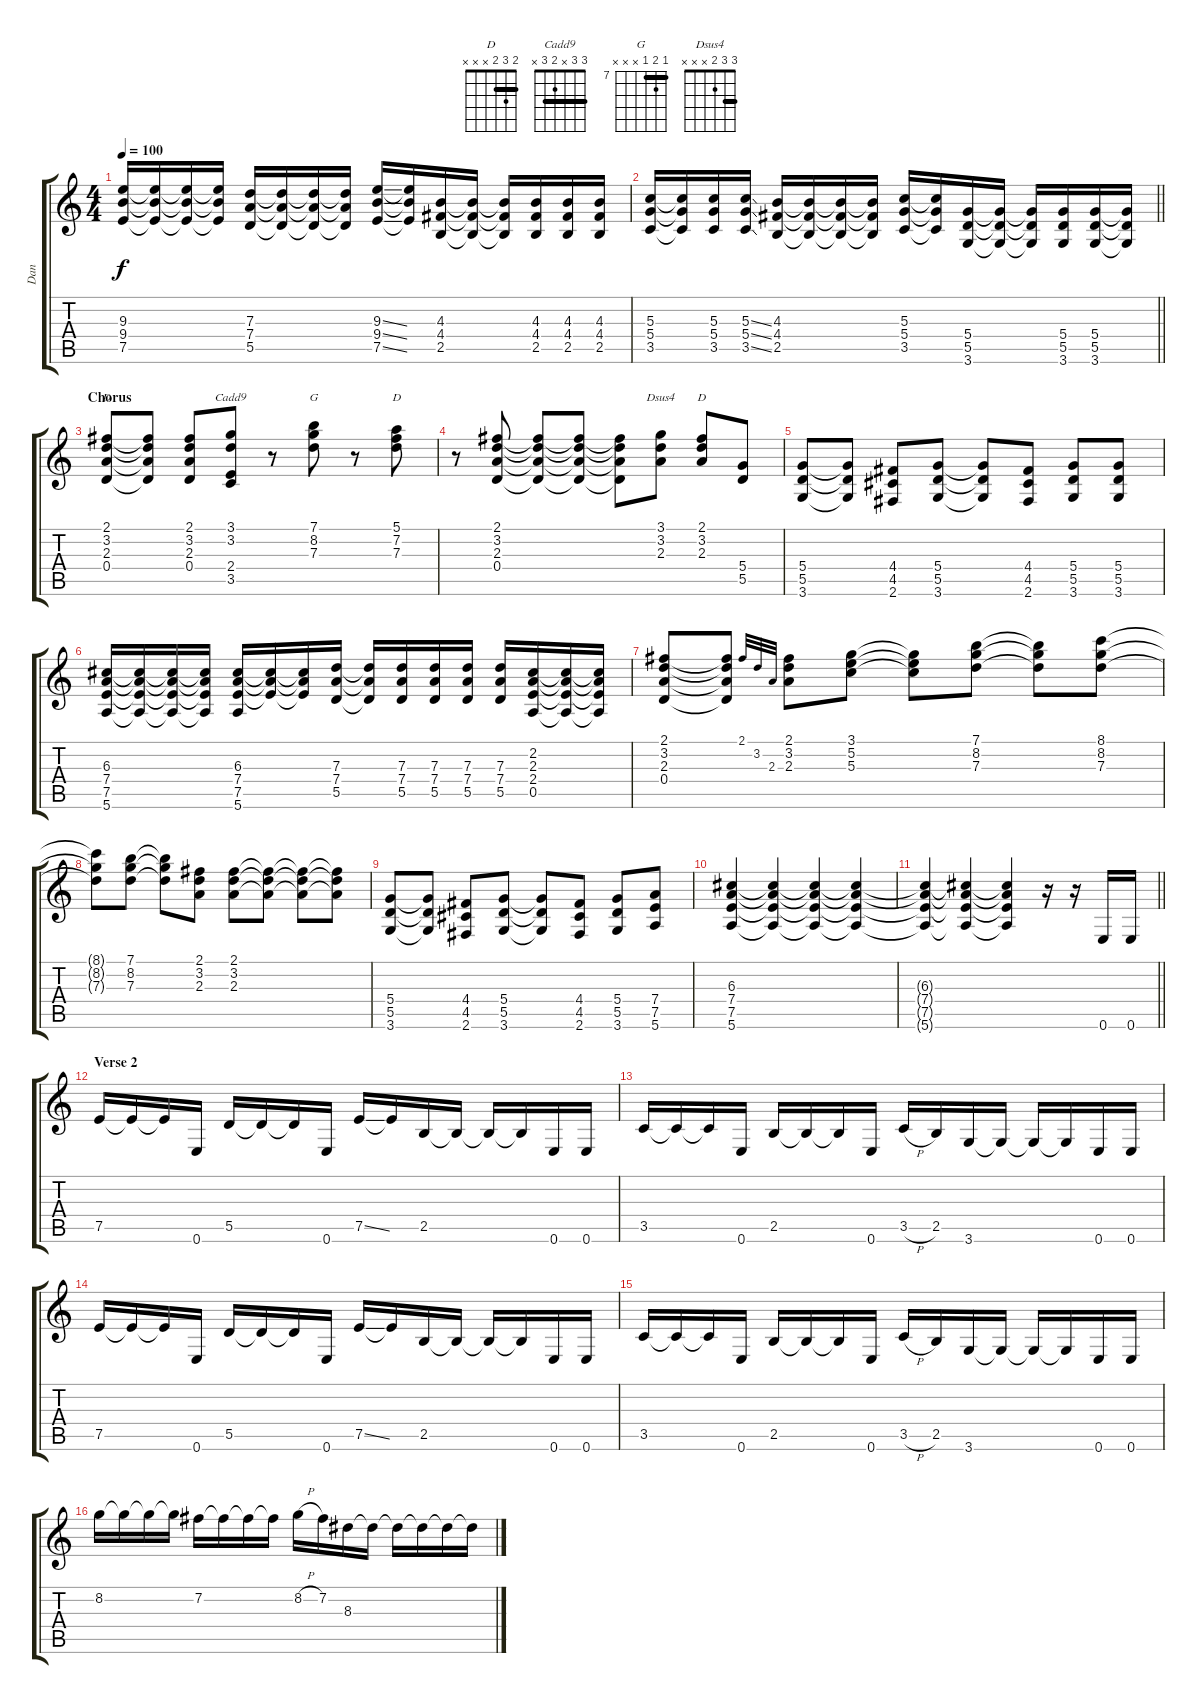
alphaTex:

\track ("Dan" "Dan") {instrument overdrivenguitar}
\staff {score tabs}
\tuning (E4 B3 G3 D3 A2 E2) {hide}
\chord ("D" 2 3 2 0 x x) {barre 2}
\chord ("Cadd9" 3 3 x 2 3 x) {barre 3}
\chord ("G" 7 8 7 x x x) {firstfret 7 barre 7}
\chord ("D" 5 7 7 x x x) {firstfret 5}
\chord ("Dsus4" 3 3 2 x x x) {barre 3}
\chord ("D" 2 3 2 x x x) {barre 2}
\ts (4 4)
\tempo 100
\clef g2
\ks c
(9.3 9.4 7.5).16{dy f} (9.3{t} 9.4{t} 7.5{t}).16 (9.3{t} 9.4{t} 7.5{t}).16 (9.3{t} 9.4{t} 7.5{t}).16 (7.3 7.4 5.5).16 (7.3{t} 7.4{t} 5.5{t}).16 (7.3{t} 7.4{t} 5.5{t}).16 (7.3{t} 7.4{t} 5.5{t}).16 (9.3{ss} 9.4{ss} 7.5{ss}).16 (9.3{t} 9.4{t} 7.5{t}).16 (4.3 4.4 2.5).16 (4.3{t} 4.4{t} 2.5{t}).16 (4.3{t} 4.4{t} 2.5{t}).16 (4.3 4.4 2.5).16 (4.3 4.4 2.5).16 (4.3 4.4 2.5).16 |
\barLineRight lightlight
(5.3 5.4 3.5).16 (5.3{t} 5.4{t} 3.5{t}).16 (5.3 5.4 3.5).16 (5.3{ss} 5.4{ss} 3.5{ss}).16 (4.3 4.4 2.5).16 (4.3{t} 4.4{t} 2.5{t}).16 (4.3{t} 4.4{t} 2.5{t}).16 (4.3{t} 4.4{t} 2.5{t}).16 (5.3 5.4 3.5).16 (5.3{t} 5.4{t} 3.5{t}).16 (5.4 5.5 3.6).16 (5.4{t} 5.5{t} 3.6{t}).16 (5.4{t} 5.5{t} 3.6{t}).16 (5.4 5.5 3.6).16 (5.4 5.5 3.6).16 (5.4{t} 5.5{t} 3.6{t}).16 |
\section ("" "Chorus")
(2.1 3.2 2.3 0.4).8{ch "D"} (2.1{t} 3.2{t} 2.3{t} 0.4{t}).8 (2.1 3.2 2.3 0.4).8 (3.1 3.2 2.4 3.5).8{ch "Cadd9"} r.8 (7.1 8.2 7.3).8{ch "G"} r.8 (5.1 7.2 7.3).8{ch "D"} |
r.8 (2.1 3.2 2.3 0.4).8 (2.1{t} 3.2{t} 2.3{t} 0.4{t}).8 (2.1{t} 3.2{t} 2.3{t} 0.4{t}).8 (2.1{t} 3.2{t} 2.3{t} 0.4{t}).8 (3.1 3.2 2.3).8{ch "Dsus4"} (2.1 3.2 2.3).8{ch "D"} (5.4 5.5).8 |
(5.4 5.5 3.6).8 (5.4{t} 5.5{t} 3.6{t}).8 (4.4 4.5 2.6).8 (5.4 5.5 3.6).8 (5.4{t} 5.5{t} 3.6{t}).8 (4.4 4.5 2.6).8 (5.4 5.5 3.6).8 (5.4 5.5 3.6).8 |
(6.3 7.4 7.5 5.6).16 (6.3{t} 7.4{t} 7.5{t} 5.6{t}).16 (6.3{t} 7.4{t} 7.5{t} 5.6{t}).16 (6.3{t} 7.4{t} 7.5{t} 5.6{t}).16 (6.3 7.4 7.5 5.6).16 (6.3{t} 7.4{t} 7.5{t}).16 (6.3{t} 7.4{t} 7.5{t}).16 (7.3 7.4 5.5).16 (7.3{t} 7.4{t} 5.5{t}).16 (7.3 7.4 5.5).16 (7.3 7.4 5.5).16 (7.3 7.4 5.5).16 (7.3 7.4 5.5).16 (2.2 2.3 2.4 0.5).16 (2.2{t} 2.3{t} 2.4{t} 0.5{t}).16 (2.2{t} 2.3{t} 2.4{t} 0.5{t}).16 |
(2.1 3.2 2.3 0.4).8 (2.1{t} 3.2{t} 2.3{t} 0.4{t}).8 2.1.32{gr onbeat} 3.2.32{gr onbeat} 2.3.32{gr onbeat} (2.1 3.2 2.3).8 (3.1 5.2 5.3).8 (3.1{t} 5.2{t} 5.3{t}).8 (7.1 8.2 7.3).8 (7.1{t} 8.2{t} 7.3{t}).8 (8.1 8.2 7.3).8 |
(8.1{t} 8.2{t} 7.3{t}).8 (7.1 8.2 7.3).8 (7.1{t} 8.2{t} 7.3{t}).8 (2.1 3.2 2.3).8 (2.1 3.2 2.3).8 (2.1{t} 3.2{t} 2.3{t}).8 (2.1{t} 3.2{t} 2.3{t}).8 (2.1{t} 3.2{t} 2.3{t}).8 |
(5.4 5.5 3.6).8 (5.4{t} 5.5{t} 3.6{t}).8 (4.4 4.5 2.6).8 (5.4 5.5 3.6).8 (5.4{t} 5.5{t} 3.6{t}).8 (4.4 4.5 2.6).8 (5.4 5.5 3.6).8 (7.4 7.5 5.6).8 |
(6.3 7.4 7.5 5.6).4 (6.3{t} 7.4{t} 7.5{t} 5.6{t}).4 (6.3{t} 7.4{t} 7.5{t} 5.6{t}).4 (6.3{t} 7.4{t} 7.5{t} 5.6{t}).4 |
\barLineRight lightlight
(6.3{t} 7.4{t} 7.5{t} 5.6{t}).4 (6.3{t} 7.4{t} 7.5{t} 5.6{t}).4 (6.3{t} 7.4{t} 7.5{t} 5.6{t}).4 r.16 r.16 0.6.16 0.6.16 |
\section ("" "Verse 2")
7.5.16 7.5{t}.16 7.5{t}.16 0.6.16 5.5.16 5.5{t}.16 5.5{t}.16 0.6.16 7.5{ss}.16 7.5{t}.16 2.5.16 2.5{t}.16 2.5{t}.16 2.5{t}.16 0.6.16 0.6.16 |
3.5.16 3.5{t}.16 3.5{t}.16 0.6.16 2.5.16 2.5{t}.16 2.5{t}.16 0.6.16 3.5{h}.16 2.5.16 3.6.16 3.6{t}.16 3.6{t}.16 3.6{t}.16 0.6.16 0.6.16 |
7.5.16 7.5{t}.16 7.5{t}.16 0.6.16 5.5.16 5.5{t}.16 5.5{t}.16 0.6.16 7.5{ss}.16 7.5{t}.16 2.5.16 2.5{t}.16 2.5{t}.16 2.5{t}.16 0.6.16 0.6.16 |
3.5.16 3.5{t}.16 3.5{t}.16 0.6.16 2.5.16 2.5{t}.16 2.5{t}.16 0.6.16 3.5{h}.16 2.5.16 3.6.16 3.6{t}.16 3.6{t}.16 3.6{t}.16 0.6.16 0.6.16 |
8.2.16 8.2{t}.16 8.2{t}.16 8.2{t}.16 7.2.16 7.2{t}.16 7.2{t}.16 7.2{t}.16 8.2{h}.16 7.2.16 8.3.16 8.3{t}.16 8.3{t}.16 8.3{t}.16 8.3{t}.16 8.3{t}.16
